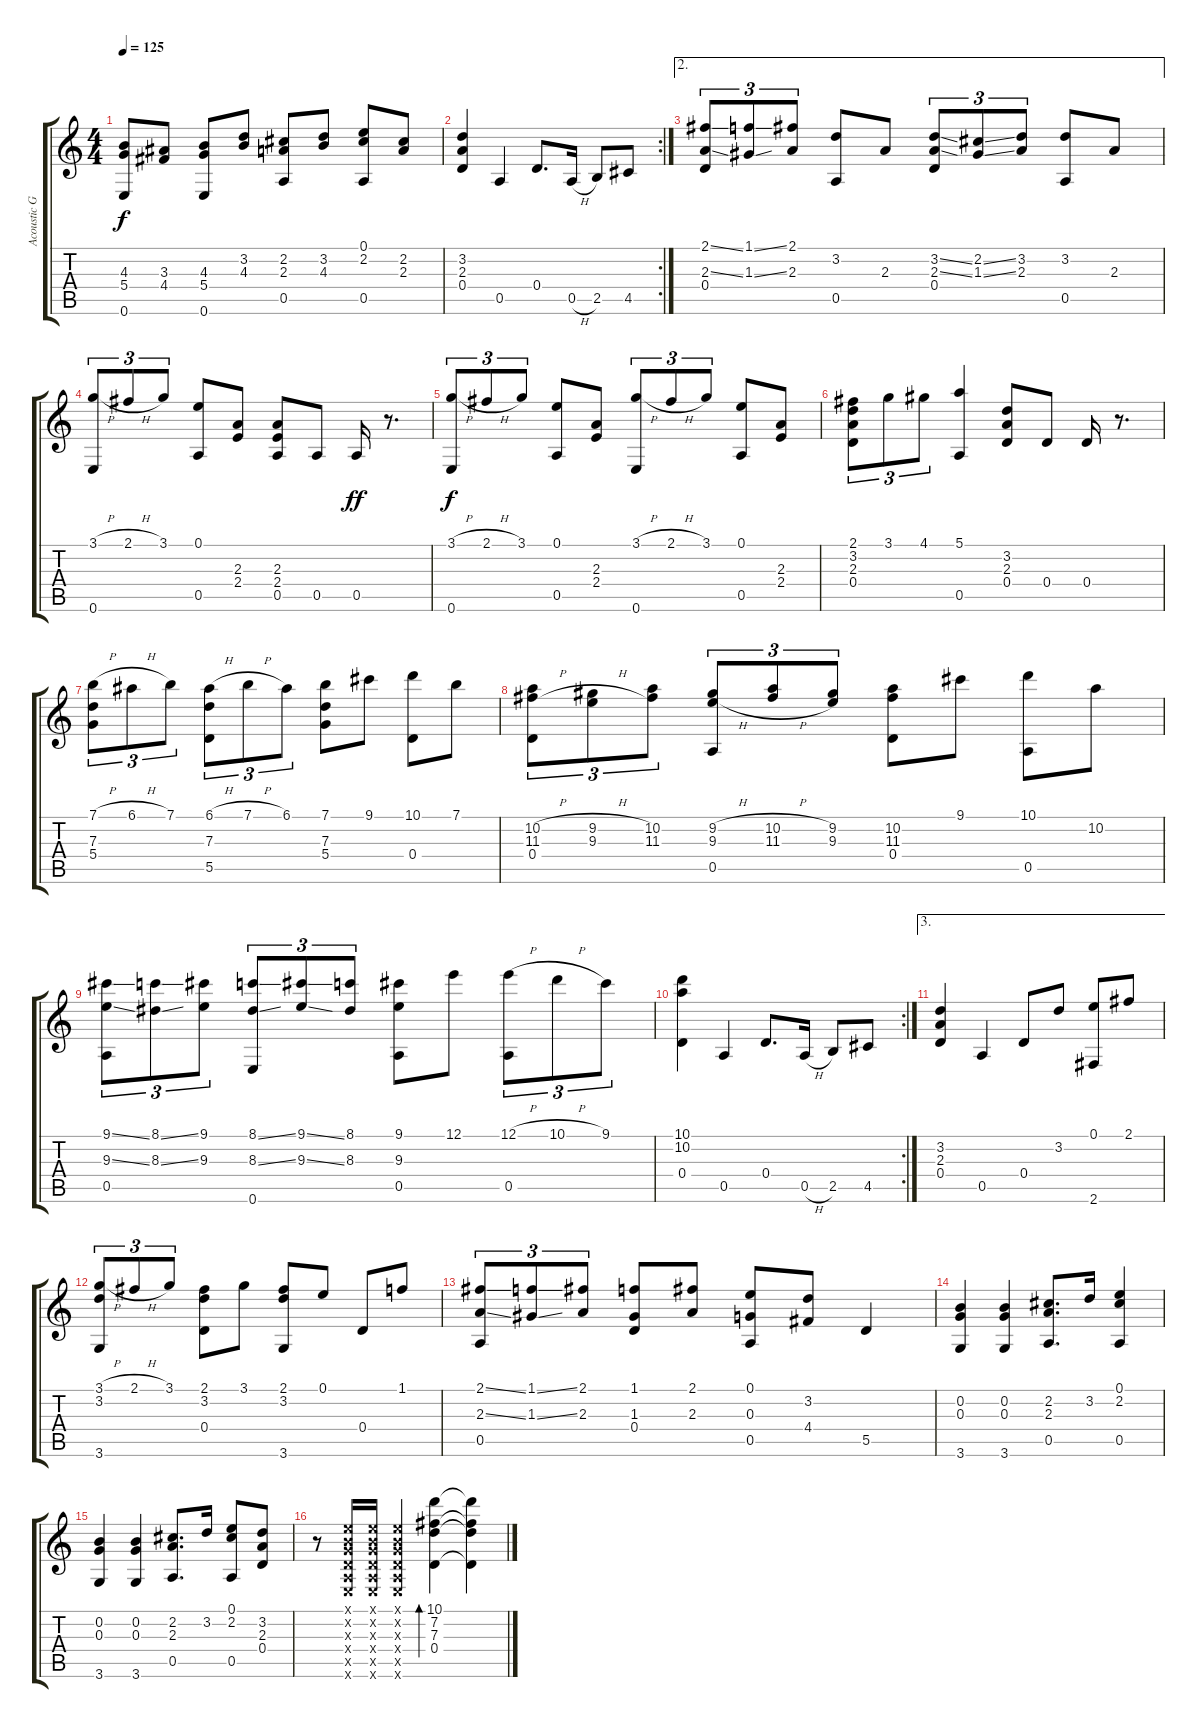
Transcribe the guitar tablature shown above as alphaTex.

\track ("Acoustic Guitar (steel)" "Acoustic G") {instrument acousticguitarsteel}
\staff {score tabs}
\tuning (E4 B3 G3 D3 A2 E2) {hide}
\ts (4 4)
\tempo 125
\clef g2
\ks c
(4.3 5.4 0.6).8{dy f} (3.3 4.4).8 (4.3 5.4 0.6).8 (3.2 4.3).8 (2.2 2.3 0.5).8 (3.2 4.3).8 (0.1 2.2 0.5).8 (2.2 2.3).8 |
\rc 2
(3.2 2.3 0.4).4 0.5.4 0.4.8{d} 0.5{h}.16 2.5.8 4.5.8 |
\ae 2
(2.1{ss} 2.3{ss} 0.4).8{tu (3 2)} (1.1{ss} 1.3{ss}).8{tu (3 2)} (2.1 2.3).8{tu (3 2)} (3.2 0.5).8 2.3.8 (3.2{ss} 2.3{ss} 0.4).8{tu (3 2)} (2.2{ss} 1.3{ss}).8{tu (3 2)} (3.2 2.3).8{tu (3 2)} (3.2 0.5).8 2.3.8 |
(3.1{h} 0.6).8{tu (3 2)} 2.1{h}.8{tu (3 2)} 3.1.8{tu (3 2)} (0.1 0.5).8 (2.3 2.4).8 (2.3 2.4 0.5).8 0.5.8 0.5.16{txt "" dy ff} r.8{d} |
(3.1{h} 0.6).8{tu (3 2) dy f} 2.1{h}.8{tu (3 2)} 3.1.8{tu (3 2)} (0.1 0.5).8 (2.3 2.4).8 (3.1{h} 0.6).8{tu (3 2)} 2.1{h}.8{tu (3 2)} 3.1.8{tu (3 2)} (0.1 0.5).8 (2.3 2.4).8 |
(2.1 3.2 2.3 0.4).8{tu (3 2)} 3.1.8{tu (3 2)} 4.1.8{tu (3 2)} (5.1 0.5).4 (3.2 2.3 0.4).8 0.4.8 0.4.16{txt ""} r.8{d} |
(7.1{h} 7.3 5.4).8{tu (3 2)} 6.1{h}.8{tu (3 2)} 7.1.8{tu (3 2)} (6.1{h} 7.3 5.5).8{tu (3 2)} 7.1{h}.8{tu (3 2)} 6.1.8{tu (3 2)} (7.1 7.3 5.4).8 9.1.8 (10.1 0.4).8 7.1.8 |
(10.2{h} 11.3{h} 0.4).8{tu (3 2)} (9.2{h} 9.3{h}).8{tu (3 2)} (10.2 11.3).8{tu (3 2)} (9.2{h} 9.3{h} 0.5).8{tu (3 2)} (10.2{h} 11.3{h}).8{tu (3 2)} (9.2 9.3).8{tu (3 2)} (10.2 11.3 0.4).8 9.1.8 (10.1 0.5).8 10.2.8 |
(9.1{ss} 9.3{ss} 0.5).8{tu (3 2)} (8.1{ss} 8.3{ss}).8{tu (3 2)} (9.1 9.3).8{tu (3 2)} (8.1{ss} 8.3{ss} 0.6).8{tu (3 2)} (9.1{ss} 9.3{ss}).8{tu (3 2)} (8.1 8.3).8{tu (3 2)} (9.1 9.3 0.5).8 12.1.8 (12.1{h} 0.5).8{tu (3 2)} 10.1{h}.8{tu (3 2)} 9.1.8{tu (3 2)} |
\rc 2
(10.1 10.2 0.4).4 0.5.4 0.4.8{d} 0.5{h}.16 2.5.8 4.5.8 |
\ae 3
(3.2 2.3 0.4).4 0.5.4 0.4.8 3.2.8 (0.1 2.6).8 2.1.8 |
(3.1{h} 3.2 3.6).8{tu (3 2)} 2.1{h}.8{tu (3 2)} 3.1.8{tu (3 2)} (2.1 3.2 0.4).8 3.1.8 (2.1 3.2 3.6).8 0.1.8 0.4.8 1.1.8 |
(2.1{ss} 2.3{ss} 0.5).8{tu (3 2)} (1.1{ss} 1.3{ss}).8{tu (3 2)} (2.1 2.3).8{tu (3 2)} (1.1 1.3 0.4).8 (2.1 2.3).8 (0.1 0.3 0.5).8 (3.2 4.4).8 5.5.4 |
(0.2 0.3 3.6).4 (0.2 0.3 3.6).4 (2.2 2.3 0.5).8{d} 3.2.16 (0.1 2.2 0.5).4{txt ""} |
(0.2 0.3 3.6).4 (0.2 0.3 3.6).4 (2.2 2.3 0.5).8{d} 3.2.16 (0.1 2.2 0.5).8 (3.2 2.3 0.4).8 |
r.8 (0.1{x} 0.2{x} 0.3{x} 0.4{x} 0.5{x} 0.6{x}).16{txt ""} (0.1{x} 0.2{x} 0.3{x} 0.4{x} 0.5{x} 0.6{x}).16 (0.1{x} 0.2{x} 0.3{x} 0.4{x} 0.5{x} 0.6{x}).4 (10.1 7.2 7.3 0.4).4{bd 480} (10.1{t} 7.2{t} 7.3{t} 0.4{t}).4
